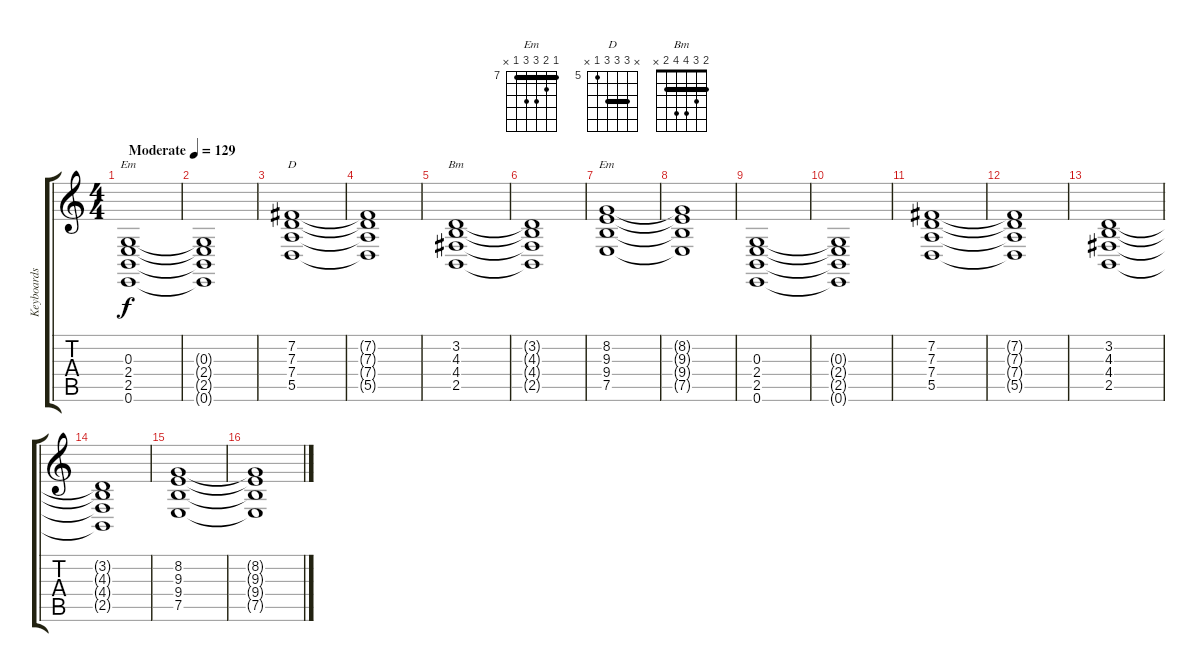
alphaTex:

\track ("Keyboards 2" "Keyboards ") {instrument stringensemble1}
\staff {score tabs}
\tuning (E4 B3 G3 D3 A2 E2) {hide}
\chord ("Em" 0 0 0 2 2 0)
\chord ("D" x 7 7 7 5 x) {firstfret 5 barre 7}
\chord ("Bm" 2 3 4 4 2 x) {barre 2}
\chord ("Em" 7 8 9 9 7 x) {firstfret 7 barre 7}
\ts (4 4)
\tempo (129 "Moderate")
\clef g2
\ks c
(0.3 2.4 2.5 0.6).1{ch "Em" dy f instrument stringensemble1} |
(0.3{t} 2.4{t} 2.5{t} 0.6{t}).1 |
(7.2 7.3 7.4 5.5).1{ch "D"} |
(7.2{t} 7.3{t} 7.4{t} 5.5{t}).1 |
(3.2 4.3 4.4 2.5).1{ch "Bm"} |
(3.2{t} 4.3{t} 4.4{t} 2.5{t}).1 |
(8.2 9.3 9.4 7.5).1{ch "Em"} |
(8.2{t} 9.3{t} 9.4{t} 7.5{t}).1 |
(0.3 2.4 2.5 0.6).1 |
(0.3{t} 2.4{t} 2.5{t} 0.6{t}).1 |
(7.2 7.3 7.4 5.5).1 |
(7.2{t} 7.3{t} 7.4{t} 5.5{t}).1 |
(3.2 4.3 4.4 2.5).1 |
(3.2{t} 4.3{t} 4.4{t} 2.5{t}).1 |
(8.2 9.3 9.4 7.5).1 |
(8.2{t} 9.3{t} 9.4{t} 7.5{t}).1
